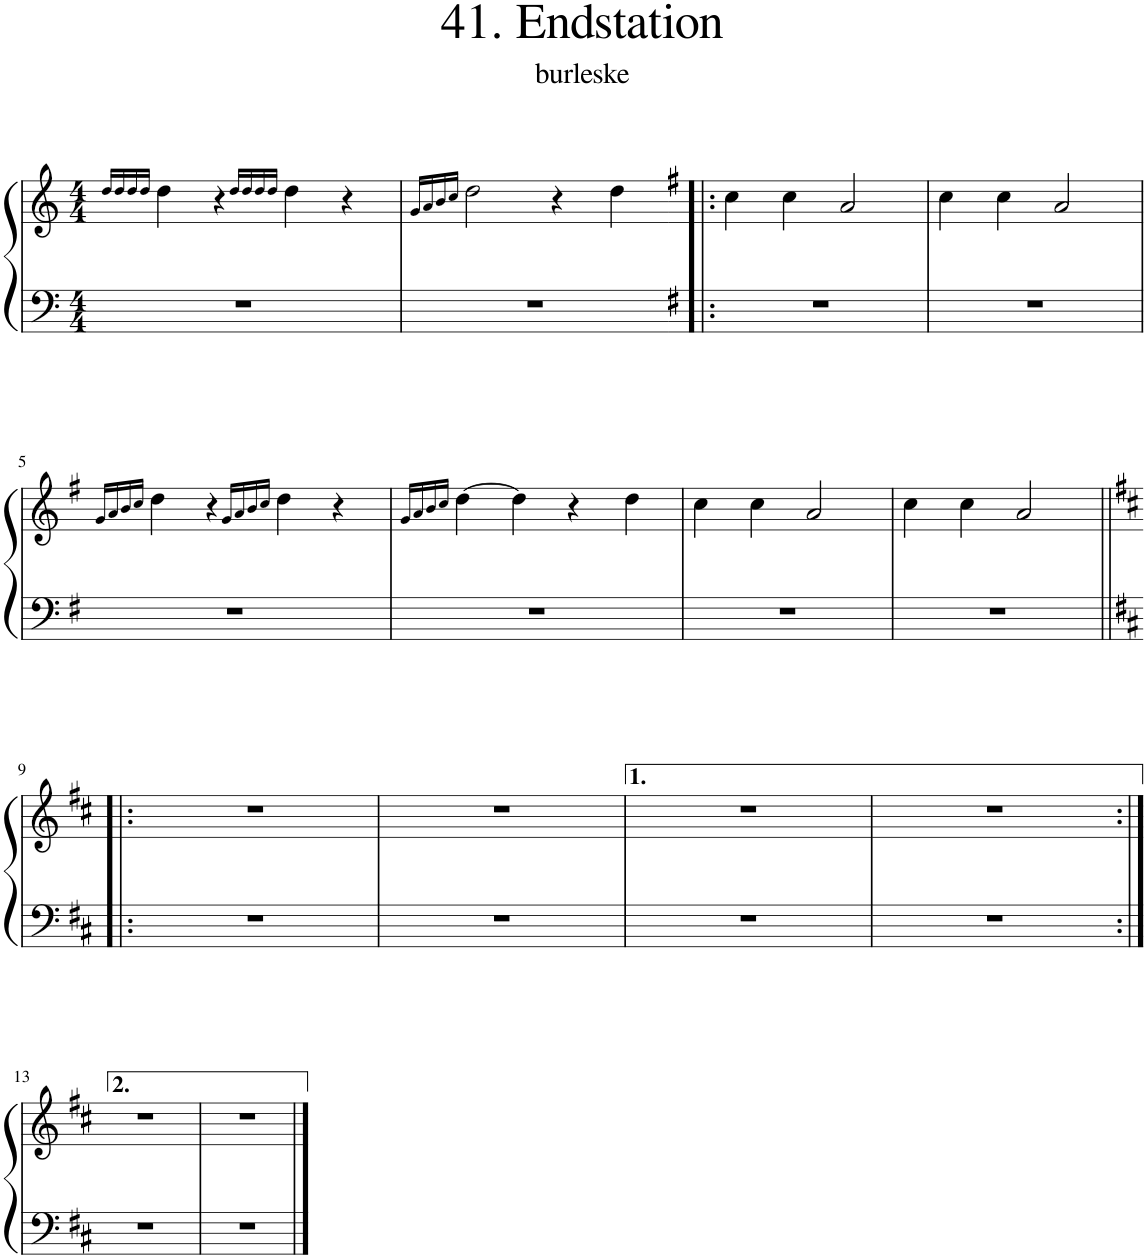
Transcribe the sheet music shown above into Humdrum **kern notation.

**kern	**kern
*part1	*part1
*staff2	*staff1
*I"Piano	*
*I'Pno.	*
*clefF4	*clefG2
*k[]	*k[]
*M4/4	*M4/4
=1	=1
.	16qdd/LL
.	16qdd/
.	16qdd/
.	16qdd/JJ
1r	4dd\
.	4r
.	16qdd/LL
.	16qdd/
.	16qdd/
.	16qdd/JJ
.	4dd\
.	4r
=2	=2
.	16qg/LL
.	16qa/
.	16qb/
.	16qcc/JJ
1r	2dd\
.	4r
.	4dd\
=3!|:	=3!|:
*k[f#]	*k[f#]
1r	4cc\
.	4cc\
.	2a/
=4	=4
1r	4cc\
.	4cc\
.	2a/
!!LO:LB:g=z
=5	=5
.	16qg/LL
.	16qa/
.	16qb/
.	16qcc/JJ
1r	4dd\
.	4r
.	16qg/LL
.	16qa/
.	16qb/
.	16qcc/JJ
.	4dd\
.	4r
=6	=6
.	16qg/LL
.	16qa/
.	16qb/
.	16qcc/JJ
1r	[4dd\
.	4dd\]
.	4r
.	4dd\
=7	=7
1r	4cc\
.	4cc\
.	2a/
=8	=8
1r	4cc\
.	4cc\
.	2a/
!!LO:LB:g=z
=9!|:	=9!|:
*k[f#c#]	*k[f#c#]
1r	1r
=10	=10
1r	1r
=11	=11
1r	1r
=12	=12
1r	1r
!!LO:LB:g=z
=13:|!	=13:|!
1r	1r
=14	=14
1r	1r
==	==
*-	*-
